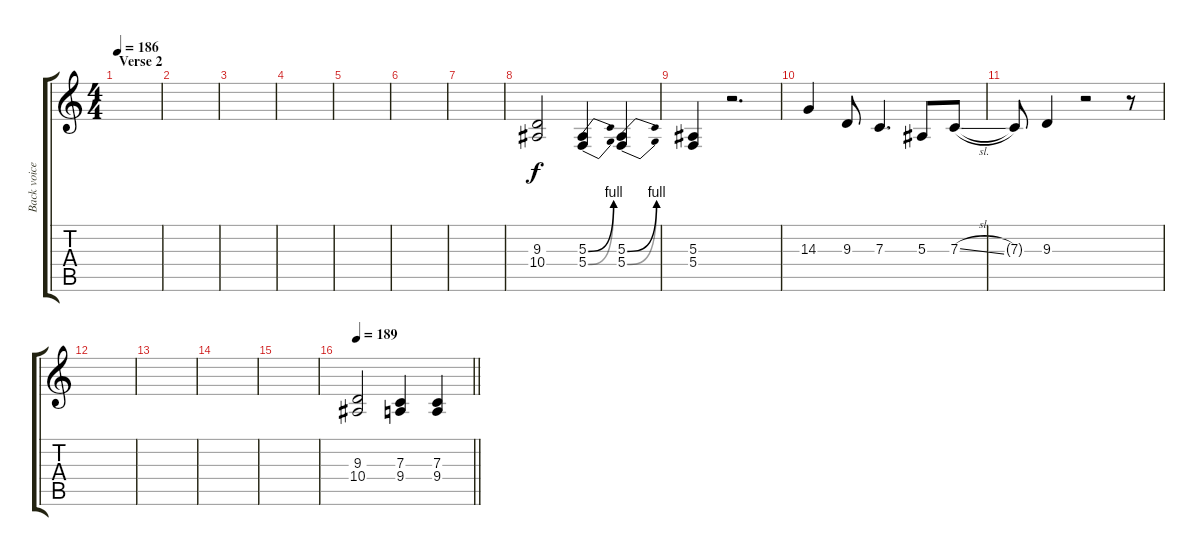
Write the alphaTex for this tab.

\track ("Back voice" "Back voice") {instrument oboe}
\staff {score tabs}
\tuning (D4 A3 F3 C3 G2 D2) {hide}
\ts (4 4)
\section ("" "Verse 2")
\tempo 186
\clef g2
\ks c
|
|
|
|
|
|
|
(9.3 10.4).2 (5.3{be (bend 0 0 60 4)} 5.4{be (bend 0 0 60 4)}).4 (5.3{be (bend 0 0 60 4)} 5.4{be (bend 0 0 60 4)}).4 |
(5.3 5.4).4 r.2{d} |
14.3.4 9.3.8 7.3.4{d} 5.3.8 7.3{sl}.8 |
7.3{t}.8 9.3.4 r.2 r.8 |
|
|
|
|
\tempo 189
\barLineRight lightlight
(9.3 10.4).2 (7.3 9.4).4 (7.3 9.4).4
